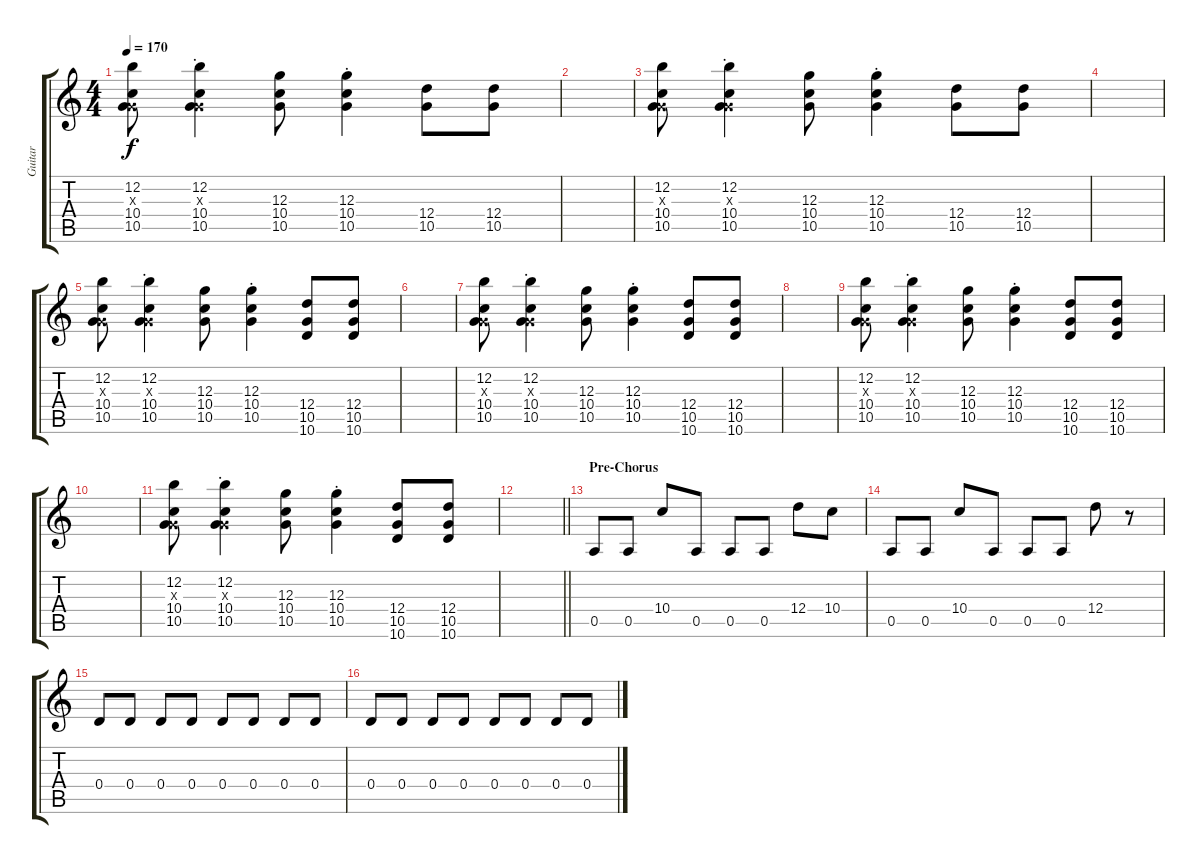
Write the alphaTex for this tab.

\track ("Guitar" "Guitar") {instrument overdrivenguitar}
\staff {score tabs}
\tuning (E4 B3 G3 D3 A2 E2) {hide}
\ts (4 4)
\tempo 170
\clef g2
\ks c
(12.2 0.3{x} 10.4 10.5).8{dy f} (12.2{st} 0.3{x} 10.4{st} 10.5{st}).4 (12.3 10.4 10.5).8 (12.3{st} 10.4{st} 10.5{st}).4 (12.4 10.5).8 (12.4 10.5).8 |
|
(12.2 0.3{x} 10.4 10.5).8 (12.2{st} 0.3{x} 10.4{st} 10.5{st}).4 (12.3 10.4 10.5).8 (12.3{st} 10.4{st} 10.5{st}).4 (12.4 10.5).8 (12.4 10.5).8 |
|
(12.2 0.3{x} 10.4 10.5).8 (12.2{st} 0.3{x} 10.4{st} 10.5{st}).4 (12.3 10.4 10.5).8 (12.3{st} 10.4{st} 10.5{st}).4 (12.4 10.5 10.6).8 (12.4 10.5 10.6).8 |
|
(12.2 0.3{x} 10.4 10.5).8 (12.2{st} 0.3{x} 10.4{st} 10.5{st}).4 (12.3 10.4 10.5).8 (12.3{st} 10.4{st} 10.5{st}).4 (12.4 10.5 10.6).8 (12.4 10.5 10.6).8 |
|
(12.2 0.3{x} 10.4 10.5).8 (12.2{st} 0.3{x} 10.4{st} 10.5{st}).4 (12.3 10.4 10.5).8 (12.3{st} 10.4{st} 10.5{st}).4 (12.4 10.5 10.6).8 (12.4 10.5 10.6).8 |
|
(12.2 0.3{x} 10.4 10.5).8 (12.2{st} 0.3{x} 10.4{st} 10.5{st}).4 (12.3 10.4 10.5).8 (12.3{st} 10.4{st} 10.5{st}).4 (12.4 10.5 10.6).8 (12.4 10.5 10.6).8 |
\barLineRight lightlight
|
\section ("" "Pre-Chorus")
0.5.8 0.5.8 10.4.8 0.5.8 0.5.8 0.5.8 12.4.8 10.4.8 |
0.5.8 0.5.8 10.4.8 0.5.8 0.5.8 0.5.8 12.4.8 r.8 |
0.4.8 0.4.8 0.4.8 0.4.8 0.4.8 0.4.8 0.4.8 0.4.8 |
0.4.8 0.4.8 0.4.8 0.4.8 0.4.8 0.4.8 0.4.8 0.4.8
